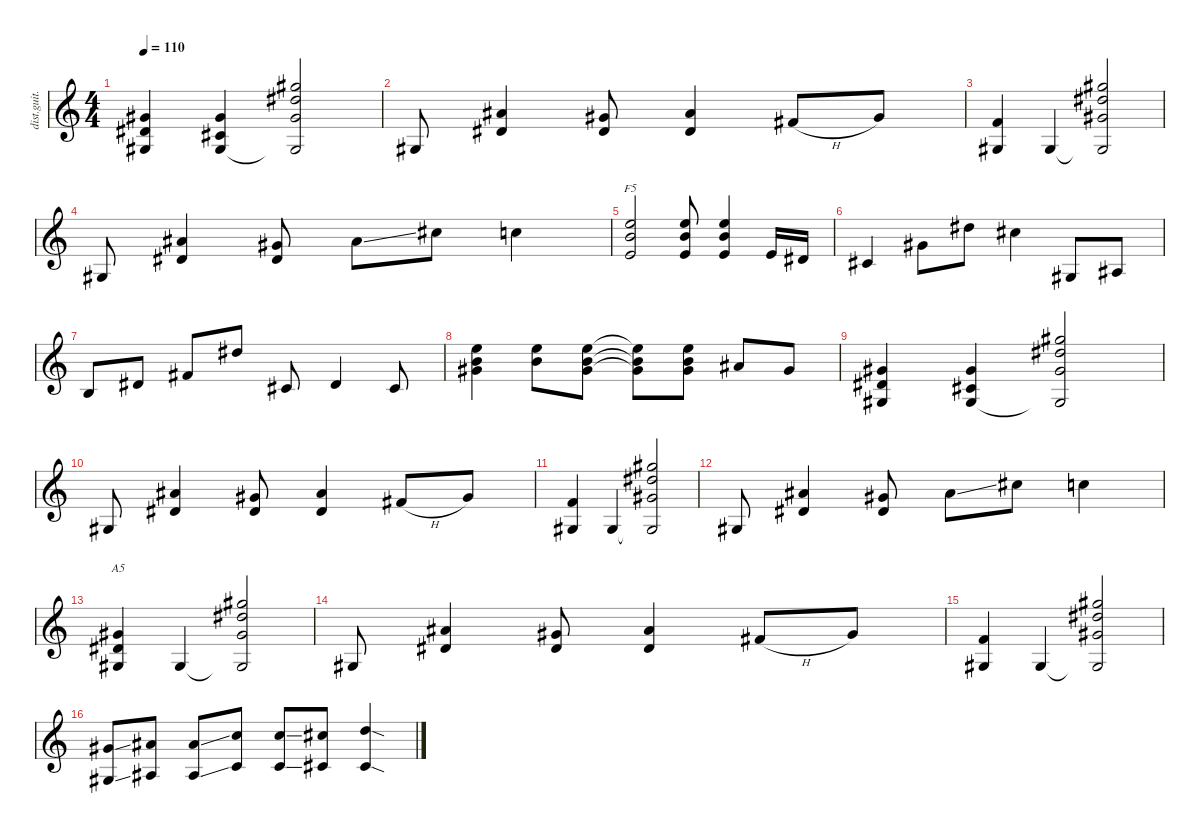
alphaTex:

\defaultSystemsLayout 4
\hideDynamics
\bracketExtendMode nobrackets
\otherSystemsTrackNameOrientation horizontal
\track ("E.Guitar II" "dist.guit.") {instrument distortionguitar}
\staff {score}
\tuning (Eb4 Bb3 Gb3 Db3 Ab2 Eb2)
\chord ("F5" x x 10 10 8 x) {firstfret 8 showdiagram false showfingering false}
\chord ("A5" x x 2 2 0 x) {showdiagram false showfingering false barre 2}
\ts (4 4)
\tempo 110
\clef g2
\ks aminor
(0.5{acc #} 2.4{acc #} 2.3{acc #}).4{dy f beam Up} (0.5{acc #} 0.4{acc #} 2.3{acc #}).4{beam Up} (5.1{acc #} 5.2{acc #} 2.3{acc #} 0.5{t acc #}).2{beam Up} |
0.5{acc #}.8{beam Up} (2.4{acc #} 4.3{acc #}).4{beam Up} (2.3{acc #} 2.4{acc #}).8{beam Up} (2.4{acc #} 4.3{acc #}).4{beam Up} 0.3{h acc #}.8{beam Up} 2.3{acc #}.8{beam Up} |
(0.5{acc #} 4.4).4{beam Up} 0.5{acc #}.4{beam Up} (5.1{acc #} 5.2{acc #} 2.3{acc #} 0.5{t acc #}).2{beam Up} |
0.5{acc #}.8{beam Up} (2.4{acc #} 4.3{acc #}).4{beam Up} (2.3{acc #} 2.4{acc #}).8{beam Up} 4.3{ss acc #}.8{beam Down} 7.3{acc #}.8{beam Down} 6.3.4{beam Down} |
(8.5 10.4 10.3).2{ch "F5" dy mf beam Up} (8.5 10.4 10.3).8{beam Up} (8.5 10.4 10.3).4{beam Up} 8.5.16{beam Up} 7.5{acc #}.16{beam Up} |
0.4{acc #}.4{beam Up} 2.3{acc #}.8{beam Down} 0.1{acc #}.8{beam Down} 3.2{acc #}.4{beam Down} 0.5{acc #}.8{beam Up} 2.5{acc #}.8{beam Up} |
3.5.8{beam Up} 2.4{acc #}.8{beam Up} 0.3{acc #}.8{beam Up} 0.1{acc #}.8{beam Up} 0.4{acc #}.8{beam Up} 2.4{acc #}.4{beam Up} 0.4{acc #}.8{beam Up} |
(1.1 1.2 2.3{acc #}).4{dy f beam Down} (1.1 1.2).8{beam Down} (1.1 1.2 2.3{acc #}).8{beam Down} (2.3{t acc #} 1.2{t} 1.1{t}).8{beam Down} (1.1 1.2 2.3{acc #}).8{beam Down} 4.3{acc #}.8{beam Up} 2.3{acc #}.8{beam Up} |
(0.5{acc #} 2.4{acc #} 2.3{acc #}).4{beam Up} (0.5{acc #} 0.4{acc #} 2.3{acc #}).4{beam Up} (5.1{acc #} 5.2{acc #} 2.3{acc #} 0.5{t acc #}).2{beam Up} |
0.5{acc #}.8{beam Up} (2.4{acc #} 4.3{acc #}).4{beam Up} (2.3{acc #} 2.4{acc #}).8{beam Up} (2.4{acc #} 4.3{acc #}).4{beam Up} 0.3{h acc #}.8{beam Up} 2.3{acc #}.8{beam Up} |
(0.5{acc #} 4.4).4{beam Up} 0.5{acc #}.4{beam Up} (5.1{acc #} 5.2{acc #} 2.3{acc #} 0.5{t acc #}).2{beam Up} |
0.5{acc #}.8{beam Up} (2.4{acc #} 4.3{acc #}).4{beam Up} (2.3{acc #} 2.4{acc #}).8{beam Up} 4.3{ss acc #}.8{beam Down} 7.3{acc #}.8{beam Down} 6.3.4{beam Down} |
(0.5{acc #} 2.4{acc #} 2.3{acc #}).4{ch "A5" beam Up} 0.5{acc #}.4{beam Up} (5.1{acc #} 5.2{acc #} 2.3{acc #} 0.5{t acc #}).2{beam Up} |
0.5{acc #}.8{beam Up} (2.4{acc #} 4.3{acc #}).4{beam Up} (2.3{acc #} 2.4{acc #}).8{beam Up} (2.4{acc #} 4.3{acc #}).4{beam Up} 0.3{h acc #}.8{beam Up} 2.3{acc #}.8{beam Up} |
(0.5{acc #} 4.4).4{beam Up} 0.5{acc #}.4{beam Up} (5.1{acc #} 5.2{acc #} 2.3{acc #} 0.5{t acc #}).2{beam Up} |
(5.6{ss acc #} 7.4{ss acc #}).8{beam Up} (7.6{acc #} 9.4{acc #}).8{beam Up} (7.6{ss acc #} 9.4{ss acc #}).8{beam Up} (9.6 11.4).8{beam Up} (9.6{ss} 11.4{ss}).8{beam Up} (10.6{acc #} 12.4{acc #}).8{beam Up} (10.6{sod acc #} 13.4{sod}).4{beam Up}
